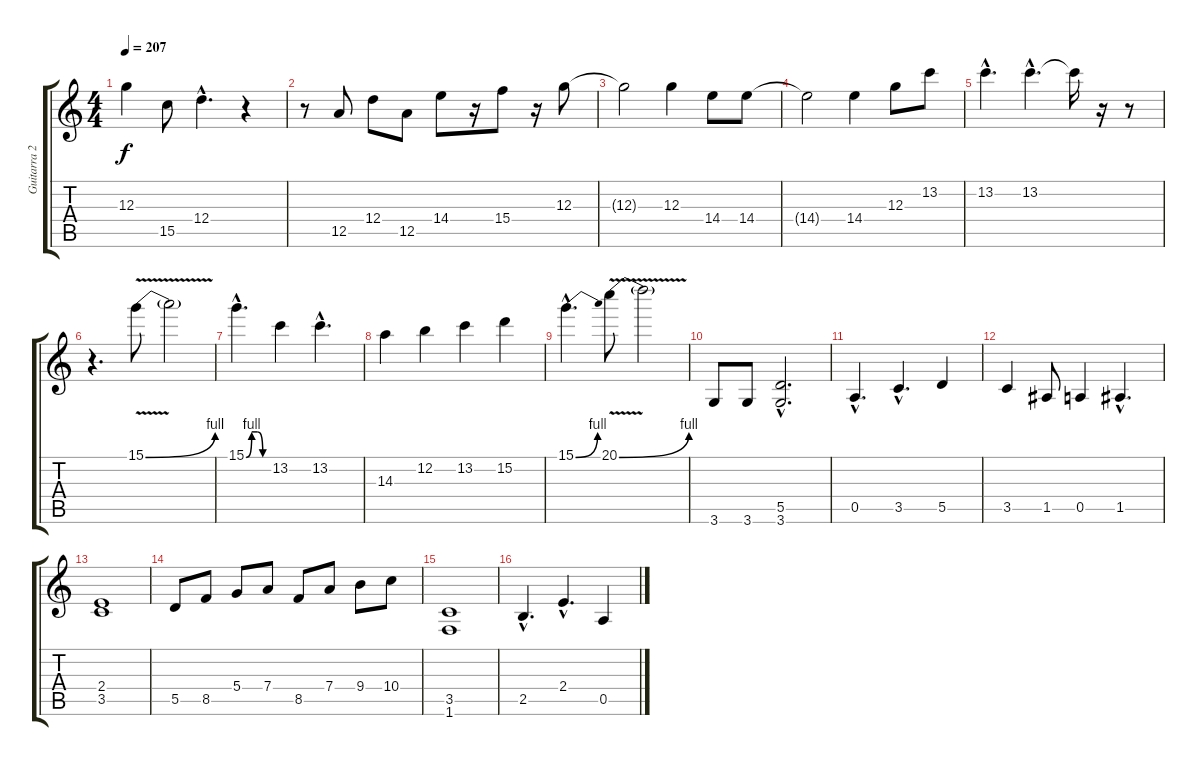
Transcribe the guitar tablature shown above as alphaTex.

\track ("Guitarra 2" "Guitarra 2") {instrument overdrivenguitar}
\staff {score tabs}
\tuning (E4 B3 G3 D3 A2 E2) {hide}
\ts (4 4)
\tempo 207
\clef g2
\ks c
12.3.4{dy f} 15.5.8 12.4{hac}.4{d} r.4 |
r.8 12.5.8 12.4.8 12.5.8 14.4.8 r.16 15.4.8 r.16 12.3.8 |
12.3{t}.2 12.3.4 14.4.8 14.4.8 |
14.4{t}.2 14.4.4 12.3.8 13.2.8 |
13.2{hac}.4{d} 13.2{hac}.4{d} 13.2{t}.16 r.16 r.8 |
r.4{d} 15.1{be (bend 0 0 60 4) v}.8 15.1{t}.2 |
15.1{be (custom 0 0 15 4 30 4 45 0 60 0) hac}.4{d} 13.2.4 13.2{hac}.4{d} |
14.3.4 12.2.4 13.2.4 15.2.4 |
15.1{be (bend 0 0 60 4) hac}.4{d} 20.1{be (bend 0 0 60 4) v}.8 20.1{t}.2 |
3.6.8 3.6.8 (5.5{hac} 3.6{hac}).2{d} |
0.5{hac}.4{d} 3.5{hac}.4{d} 5.5.4 |
3.5.4 1.5.8 0.5.4 1.5{hac}.4{d} |
(2.4 3.5).1 |
5.5.8 8.5.8 5.4.8 7.4.8 8.5.8 7.4.8 9.4.8 10.4.8 |
(3.5 1.6).1 |
2.5{hac}.4{d} 2.4{hac}.4{d} 0.5.4
